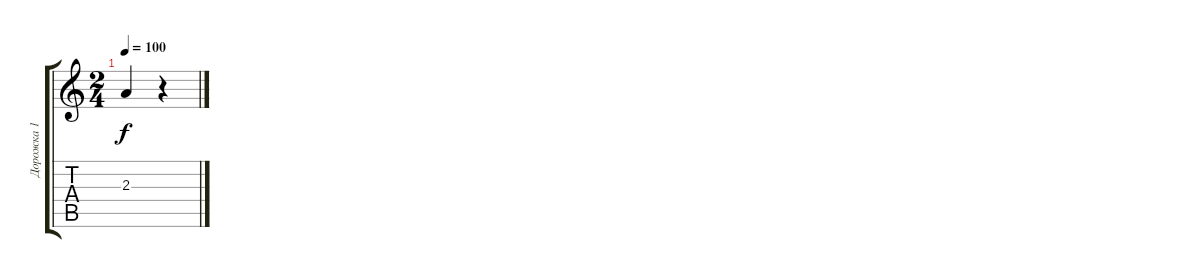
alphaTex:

\track ("Дорожка 1" "Дорожка 1") {instrument acousticguitarnylon}
\staff {score tabs}
\tuning (E4 B3 G3 D3 A2 E2) {hide}
\ts (2 4)
\tempo 100
\clef g2
\ks c
2.3{t}.4{dy f} r.4
